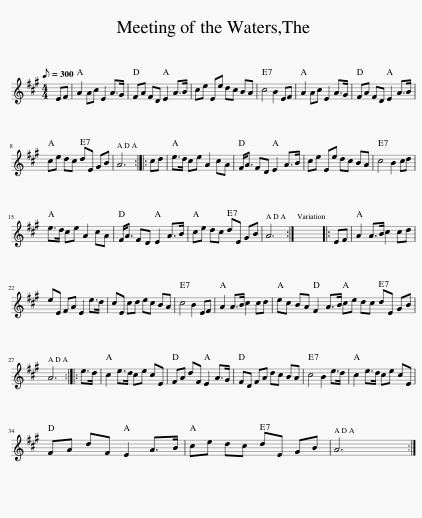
X:1
L:1/8
Q:1/8=300
M:4/4
I:linebreak $
K:A
V:1 treble
V:1
 EF | A2 Ac E2 A>G | FA FD E2 A>B | ce Ee dc BA | c4 B2 EF | %5
 A2 Ac E2 A>G | FA FD E2 A>B |$ ce dc dE GB | A6 :: cd | %10
 e>d ce A2 cA | F<A FD E2 A>B | ce Ee dc BA | c4 B2 cd |$ e>d ce A2 cA | %15
 F<A FD E2 A>B | ce dc dE GB | A6 :| x8 |: EF | %20
 A2 A>B c2 cd |$ eE FA E2 e>d | cE cd ec BA | c4 B2 EF | A2 A>B c2 cd | %25
 ec BA F2 A>B ce dc dE GB |$ A6 :: e>d | c2 e>d ce cE | FA dF E2 A>G | %30
 FD FA dc BA | c4 B2 e>d | c2 e>d ce cE |$ FA dF E2 A>B | ce dc dE GB | %35
 A6 :| %36
